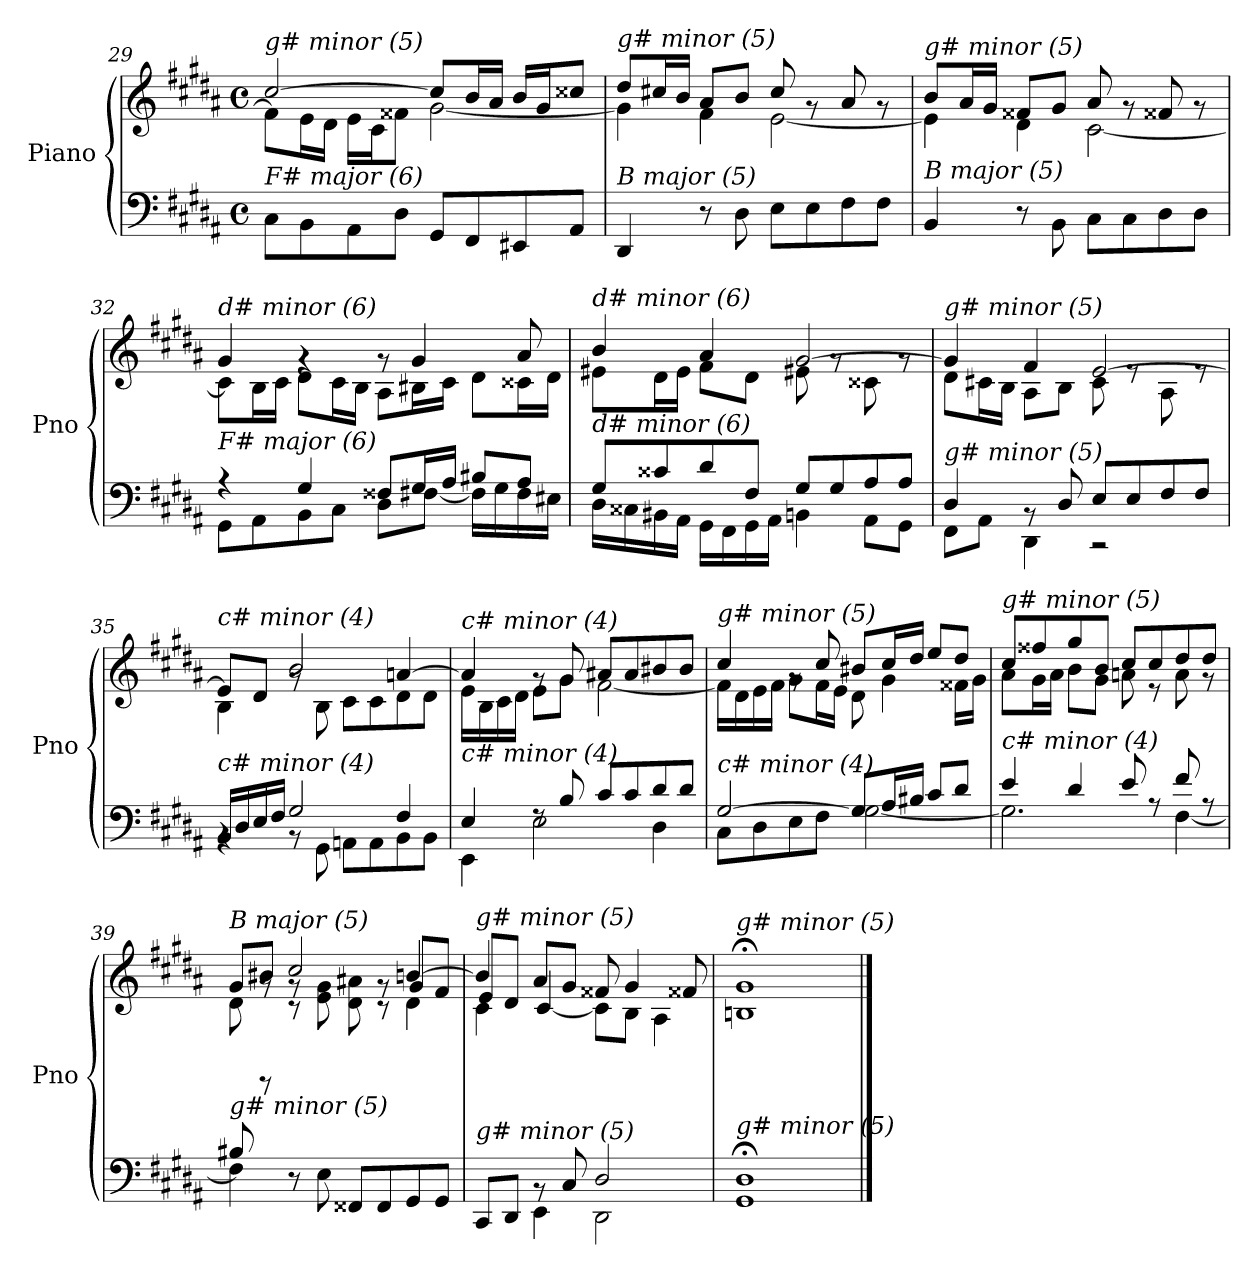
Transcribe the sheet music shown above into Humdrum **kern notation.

**kern	**kern
*part1	*part1
*staff2	*staff1
*I"Piano	*
*I'Pno	*
!!LO:LB:g=z
*clefF4	*clefG2
*k[f#c#g#d#a#]	*k[f#c#g#d#a#]
*M4/4	*M4/4
*met(c)	*met(c)
=29	=29
*	*^
!	!LO:TX:i:t=g# minor (5)	!
!LO:TX:i:t=F# major (6)	!	!
8C#\L	[2cc#/	8f#\L]
8BB\	.	16e\L
.	.	16d#\JJ
8AA#\	.	16e\LL
.	.	16c#\J
8D#\J	.	8f##X\J
8GG#/L	8cc#/L]	[2g#\
8FF#/	16b/L	.
.	16a#/JJ	.
8EE#X/	16b/LL	.
.	16g#/J	.
8AA#/J	8cc##X/J	.
!!LO:LB:g=z	!!
=30	=30	=30
!	!LO:TX:i:t=g# minor (5)	!
!LO:TX:i:t=B major (5)	!	!
4DD#/	8dd#/L	4g#\]
.	16cc#X/L	.
.	16b/JJ	.
8r	8a#/L	4f#\
8D#\	8b/J	.
8E\L	8cc#/	[2e\
8E\	8rg	.
8F#\	8a#/	.
8F#\J	8rg	.
=31	=31	=31
!	!LO:TX:i:t=g# minor (5)	!
!LO:TX:i:t=B major (5)	!	!
4BB/	8b/L	4e\]
.	16a#/L	.
.	16g#/JJ	.
8r	8f##X/L	4d#\
8BB\	8g#/J	.
8C#\L	8a#/	[2c#\
8C#\	8rg	.
8D#\	8f##X/	.
8D#\J	8rg	.
=32	=32	=32
*^	*	*
!	!	!LO:TX:i:t=d# minor (6)	!
!LO:TX:i:t=F# major (6)	!	!	!
4r	8GG#\L	4g#/	8c#\L]
.	8AA#\	.	16B\L
.	.	.	16c#\JJ
4G#/	8BB\	4rg	8d#\L
.	8C#\J	.	16c#\L
.	.	.	16B\JJ
8F##X/L	8D#\L	8rg	8A#\L
16G#/L	[8F#X\J	4g#/	16B#X\L
16A#/JJ	.	.	16c#\JJ
8B#X/L	16F#\LL]	.	8d#\L
.	16G#\	.	.
8A#/J	16F#\	8a#/	16c##X\L
.	16E#X\JJ	.	16d#\JJ
!!LO:LB:g=z	!!
=33	=33	=33	=33
!	!	!LO:TX:i:t=d# minor (6)	!
!LO:TX:i:t=d# minor (6)	!	!	!
8G#/L	16D#\LL	4b/	8e#X\L
.	16C##X\	.	.
8c##X/	16BB#X\	.	16d#\L
.	16AA#\JJ	.	16e#\JJ
8d#/	16GG#\LL	4a#/	8f#\L
.	16FF#\	.	.
8F#/J	16GG#\	.	8d#\J
.	16AA#\JJ	.	.
8G#/L	4BBn\	[2g#/	8e#X\
8G#/	.	.	8rg
8A#/	8AA#\L	.	8c##X\
8A#/J	8GG#\J	.	8rg
=34	=34	=34	=34
!	!	!LO:TX:i:t=g# minor (5)	!
!LO:TX:i:t=g# minor (5)	!	!	!
4D#/	8FF#\L	4g#/]	8d#\L
.	8AA#\J	.	16c#X\L
.	.	.	16B\JJ
8rBB	4DD#\	4f#/	8A#\L
8D#/	.	.	8B\J
8E/L	2r	[2e/	8c#\
8E/	.	.	8re
8F#/	.	.	8A#\
8F#/J	.	.	8re
=35	=35	=35	=35
!	!	!LO:TX:i:t=c# minor (4)	!
!LO:TX:i:t=c# minor (4)	!	!	!
16BB/LL	4rBB	8e/L]	4B\
16D#/	.	.	.
16E/	.	8d#/J	.
16F#/JJ	.	.	.
2G#/	8rBB	2b/	8rg
.	8GG#\	.	8B\
.	8AAn\L	.	8c#\L
.	8AA\	.	8c#\
4F#/	8BB\	[4an/	8d#\
.	8BB\J	.	8d#\J
!!LO:LB:g=z	!!
=36	=36	=36	=36
!	!	!LO:TX:i:t=c# minor (4)	!
!LO:TX:i:t=c# minor (4)	!	!	!
4E/	4EE\	4a/]	16e\LL
.	.	.	16B\
.	.	.	16c#\
.	.	.	16d#\JJ
8rF	2E\	8rg	8e\L
8B/	.	8g#/	8g#\J
8c#/L	.	8a#X/L	[2f#\
8c#/	.	8a#/	.
8d#/	4D#\	8b#X/	.
8d#/J	.	8b#/J	.
=37	=37	=37	=37
!	!	!LO:TX:i:t=g# minor (5)	!
!LO:TX:i:t=c# minor (4)	!	!	!
[2G#/	8C#\L	4cc#/	16f#\LL]
.	.	.	16d#\
.	8D#\	.	16e\
.	.	.	16f#\JJ
.	8E\	8rg	8g#\L
.	8F#\J	8cc#/	16f#\L
.	.	.	16e\JJ
8G#/L]	[2G#\	8b#X/L	8d#\
16A#/L	.	16cc#/L	4g#\
16B#X/JJ	.	16dd#/JJ	.
8c#/L	.	8ee/L	.
8d#/J	.	8dd#/J	16f##X\LL
.	.	.	16g#\JJ
=38	=38	=38	=38
!	!	!LO:TX:i:t=g# minor (5)	!
!LO:TX:i:t=c# minor (4)	!	!	!
4e/	2.G#\]	8cc#/L	8a#\L
.	.	8ff##X/	16g#\L
.	.	.	16a#\JJ
4d#/	.	8gg#/	8b\L
.	.	8b/J	8g#\J
8e/	.	8cc#/L	8an\
8rA	.	8cc#/	8r
8f#/	[4F#\	8dd#/	8a\
8rA	.	8dd#/J	8r
!!LO:PB:g=z
=39	=39	=39	=39
*	*^	*^	*^
!	!	!	!LO:TX:i:t=B major (5)	!	!	!
!LO:TX:i:t=g# minor (5)	!	!	!	!	!	!
8B#X/	4ryy	4F#\]	8g#/L	8d#\	8ryy	4ryy
4ryy	.	.	8b#X/J	8rg	8rCC	.
.	8r	2.ryy	2cc#/	8rg	8rc	2.ryy
4ryy	8E\	.	.	8e\ 8g#\	4ryy	.
.	8FF##X/L	.	.	8d#\ 8a#X\	.	.
4.ryy	8FF##/	.	.	8rg	8rc	.
.	8GG#/	.	[4bn/	4d#\	8g#/L	.
.	8GG#/J	.	.	.	8f#/J	.
=40	=40	=40	=40	=40	=40	=40
!	!	!	!LO:TX:i:t=g# minor (5)	!	!	!
!LO:TX:i:t=g# minor (5)	!	!	!	!	!	!
4ryy	8CC#/L	4ryy	4b/]	4c#\	8e/L	4ryy
.	8DD#/J	.	.	.	8d#/J	.
2.ryy	8rBB	4EE\	8a#/L	[4c#/	2.ryy	2.ryy
.	8C#/	.	8g#/J	.	.	.
.	2D#/	2DD#\	8f##X/	8c#\L]	.	.
.	.	.	4g#/	8B\J	.	.
.	.	.	.	4A#\	.	.
.	.	.	8f##X/	.	.	.
*v	*v	*v	*	*	*	*
*	*v	*v	*v	*v
=41	=41
!	!LO:TX:i:t=g# minor (5)
!LO:TX:i:t=g# minor (5)	!
1GG#; 1D#;	1Bn;< 1g#;<
==	==
*-	*-
